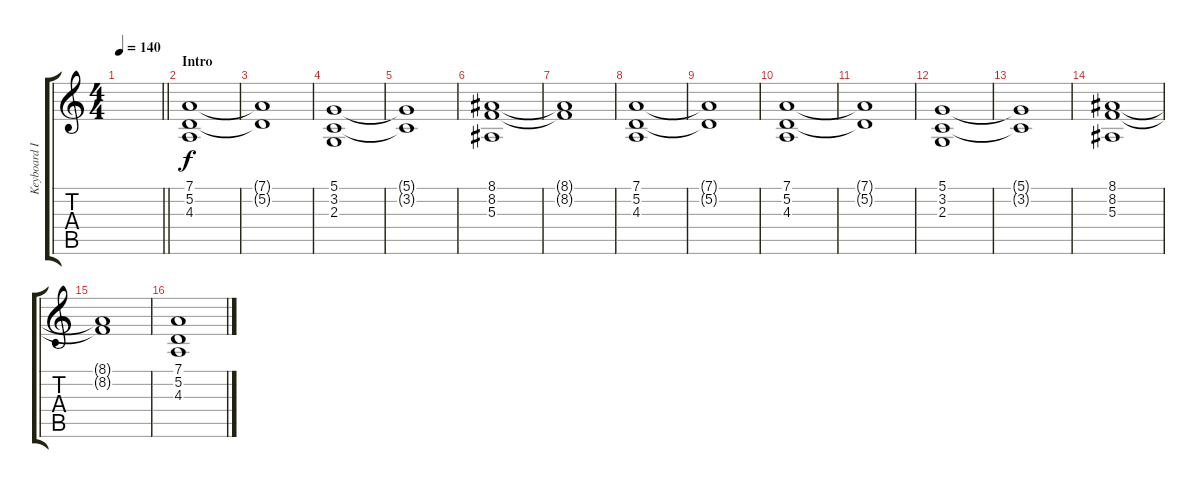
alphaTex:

\track ("Keyboard I" "Keyboard I") {instrument stringensemble1}
\staff {score tabs}
\tuning (D4 A3 F3 C3 G2 D2) {hide}
\ts (4 4)
\tempo 140
\clef g2
\barLineRight lightlight
\ks c
|
\section ("" "Intro")
(7.1 5.2 4.3).1{volume 10} |
(7.1{t} 5.2{t}).1 |
(5.1 3.2 2.3).1 |
(5.1{t} 3.2{t}).1 |
(8.1 8.2 5.3).1 |
(8.1{t} 8.2{t}).1 |
(7.1 5.2 4.3).1 |
(7.1{t} 5.2{t}).1 |
(7.1 5.2 4.3).1 |
(7.1{t} 5.2{t}).1 |
(5.1 3.2 2.3).1 |
(5.1{t} 3.2{t}).1 |
(8.1 8.2 5.3).1 |
(8.1{t} 8.2{t}).1 |
(7.1 5.2 4.3).1
